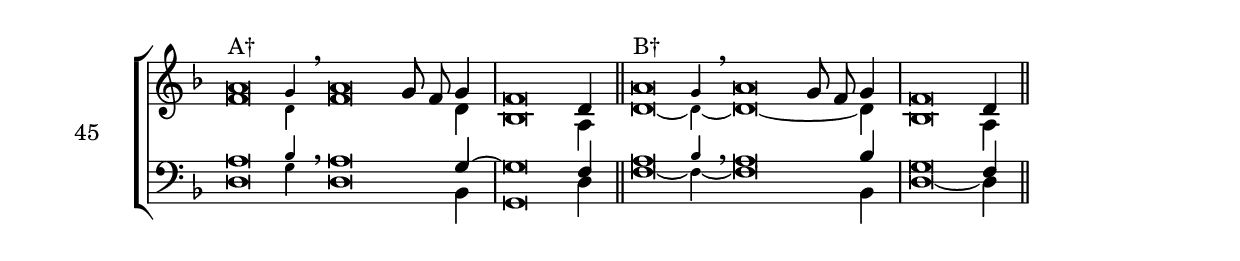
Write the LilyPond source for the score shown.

\version "2.18.2"
\version "2.18.2"

divisioMinima = {
    \bar ""
    \once \override BreathingSign.stencil = #ly:breathing-sign::divisio-minima
    \once \override BreathingSign.Y-offset = #0
    \breathe
}

dm = {
    \bar ""
    \once \override BreathingSign.stencil = #ly:breathing-sign::divisio-maior
    \once \override BreathingSign.Y-offset = #0
    \breathe
}
divisioMaxima = {
    \bar ""
    \once \override BreathingSign.stencil = #ly:breathing-sign::divisio-maxima
    \once \override BreathingSign.Y-offset = #0
    \breathe
}

fi = { \bar "||" }
ll = { \once \override LyricText.self-alignment-X = #LEFT }
sm = { \set melismaBusyProperties = #'() }
usm = { \unset melismaBusyProperties }

global = {
    \key d \minor
    \cadenzaOn
    \set tieWaitForNote = ##t
    \autoBeamOff
    %\hide Staff.Stem
}

sopranoOneFlex = { \afterGrace a'\breve^"A†" g'4 \breathe a'\breve g'8 f' g'4 \bar "|" f'\breve d'4 \bar "||" }
sopranoOne = { a'\breve^"A" g'8 f' g'4 \bar "|" f'\breve d'4 \bar "||" }
sopranoTwoFlex = { \afterGrace a'\breve^"B†" g'4 \breathe a'\breve g'8 f' g'4 \bar "|" f'\breve d'4 \bar "||" }
sopranoTwo = { a'\breve^"B" g'8 f' g'4 \bar "|" f'\breve d'4 \bar "||" }

altoOneFlex = { \afterGrace f'\breve d'4 f'\breve s4 d'4 bes\breve a4 }
altoOne = { f'\breve s4 d'4 bes\breve a4  }
altoTwoFlex = { \afterGrace d'\breve~ d'4~ d'\breve~ s4 d'4 bes\breve a4 }
altoTwo = { d'\breve~ s4 d'4 bes\breve a4 }

tenorOneFlex = { \afterGrace a\breve bes4 \breathe a\breve s4 g4~ \bar "|" g\breve f4 \bar "||" }
tenorOne = { a\breve s4 g4~ \bar "|" g\breve f4 \bar "||" }
tenorTwoFlex = { \afterGrace a\breve bes4 \breathe a\breve s4 bes4 \bar "|" g\breve f4 \bar "||" }
tenorTwo = { a\breve s4 bes4 \bar "|" g\breve f4 \bar "||" }

bassOneFlex = { \afterGrace d\breve g4 d\breve s4 bes,4 g,\breve d4 }
bassOne = { d\breve s4 bes,4 g,\breve d4 }
bassTwoFlex = { \afterGrace f\breve~ f4~ f\breve s4 bes,4 d\breve~ d4 }
bassTwo = { f\breve s4 bes,4 d\breve~ d4  }




sopMusic = {
    \global
    \voiceOne
    \sopranoOneFlex
    \sopranoTwoFlex
}
altoMusic = {
    \global
    \voiceTwo
    \altoOneFlex
    \altoTwoFlex
    %\altoOne
    %\altoTwo
}
tenorMusic = {
    \global
    \voiceOne
    \tenorOneFlex
    \tenorTwoFlex
    %\tenorOne
    %\tenorTwo
}
bassMusic = {
    \global
    \voiceTwo
    \bassOneFlex
    \bassTwoFlex
    %\bassOne
    %\bassTwo
}

\score {

    \header {
        %piece = \markup { \fontsize #2 \bold "LBI_3a" }
    }
    <<
        \transpose e e {



            \new ChoirStaff \with { instrumentName = #"45" } % LBI_8b
            <<
                \new Staff ="up"
                <<
                    \clef treble
                    \accidentalStyle forget
                    \new Voice = "Soprano" \sopMusic
                    \new Voice = "Alto" \altoMusic
                >>
                \new Staff ="down"
                <<
                    \clef bass
                    \accidentalStyle forget
                    \new Voice = "Tenor" \tenorMusic
                    \new Voice = "Bass" \bassMusic
                >>
            >>
        }
    >>

    \layout 
    { 
        ragged-last = ##t
        \context 
        { 
            \Staff 
            \remove Time_signature_engraver 
        } 

    } 

}
